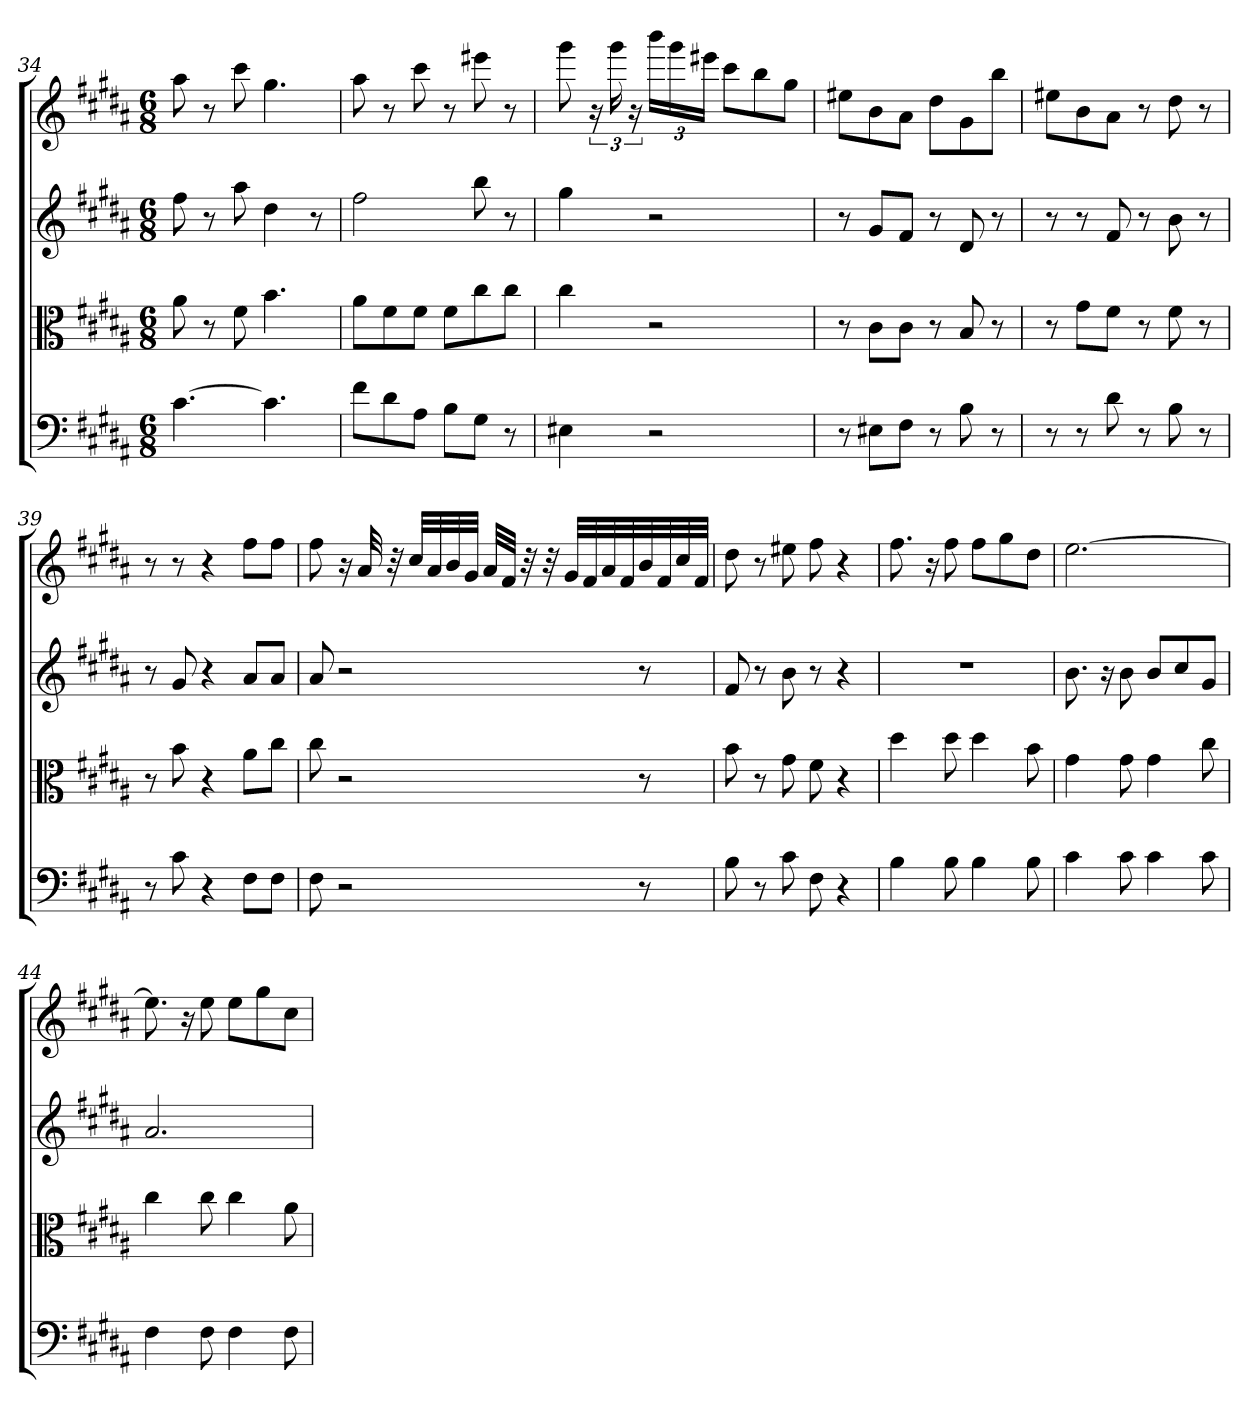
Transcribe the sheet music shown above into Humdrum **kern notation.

**kern	**kern	**kern	**kern
*part4	*part3	*part2	*part1
*staff4	*staff3	*staff2	*staff1
*clefF4	*clefC3	*clefG2	*clefG2
*k[f#c#g#d#a#]	*k[f#c#g#d#a#]	*k[f#c#g#d#a#]	*k[f#c#g#d#a#]
*B:	*B:	*B:	*B:
*M6/8	*M6/8	*M6/8	*M6/8
=34	=34	=34	=34
[4.c#	8a#	8ff#	8aa#
.	8r	8r	8r
.	8f#	8aa#	8ccc#
4.c#]	4.b	4dd#	4.gg#
.	.	8r	.
=35	=35	=35	=35
8f#\L	8a#\L	2ff#	8aa#
8d#\	8f#\	.	8r
8A#\J	8f#\J	.	8ccc#
8B\L	8f#\L	.	8r
8G#\J	8cc#\	8bb	8eee#X
8r	8cc#\J	8r	8r
=36	=36	=36	=36
4E#X	4cc#	4gg#	8ggg#
.	.	.	24r
.	.	.	24ggg#
.	.	.	24r
2r	2r	2r	24bbb\LL
.	.	.	24ggg#\
.	.	.	24eee#X\JJ
.	.	.	8ccc#\L
.	.	.	8bb\
.	.	.	8gg#\J
=37	=37	=37	=37
8r	8r	8r	8ee#X\L
8E#X\L	8c#\L	8g#/L	8b\
8F#\J	8c#\J	8f#/J	8a#\J
8r	8r	8r	8dd#\L
8B	8B	8d#	8g#\
8r	8r	8r	8bb\J
=38	=38	=38	=38
8r	8r	8r	8ee#X\L
8r	8g#\L	8r	8b\
8d#	8f#\J	8f#	8a#\J
8r	8r	8r	8r
8B	8f#	8b	8dd#
8r	8r	8r	8r
=39	=39	=39	=39
8r	8r	8r	8r
8c#	8b	8g#	8r
4r	4r	4r	4r
8F#\L	8a#\L	8a#/L	8ff#\L
8F#\J	8cc#\J	8a#/J	8ff#\J
=40	=40	=40	=40
8F#	8cc#	8a#	8ff#
2r	2r	2r	16r
.	.	.	32a#
.	.	.	32r
.	.	.	32cc#/LLL
.	.	.	32a#/
.	.	.	32b/
.	.	.	32g#/JJJ
.	.	.	32a#/LLL
.	.	.	32f#/JJJ
.	.	.	32r
.	.	.	32r
.	.	.	32g#/LLL
.	.	.	32f#/
.	.	.	32a#/
.	.	.	32f#/
8r	8r	8r	32b/
.	.	.	32f#/
.	.	.	32cc#/
.	.	.	32f#/JJJ
=41	=41	=41	=41
8B	8b	8f#	8dd#
8r	8r	8r	8r
8c#	8g#	8b	8ee#X
8F#	8f#	8r	8ff#
4r	4r	4r	4r
=42	=42	=42	=42
4B	4dd#	2.r	8.ff#
.	.	.	16r
8B	8dd#	.	8ff#
4B	4dd#	.	8ff#\L
.	.	.	8gg#\
8B	8b	.	8dd#\J
=43	=43	=43	=43
4c#	4g#	8.b	[2.ee
.	.	16r	.
8c#	8g#	8b	.
4c#	4g#	8b/L	.
.	.	8cc#/	.
8c#	8cc#	8g#/J	.
=44	=44	=44	=44
4F#	4cc#	2.a#	8.ee]
.	.	.	16r
8F#	8cc#	.	8ee
4F#	4cc#	.	8ee\L
.	.	.	8gg#\
8F#	8a#	.	8cc#\J
=	=	=	=
*-	*-	*-	*-
